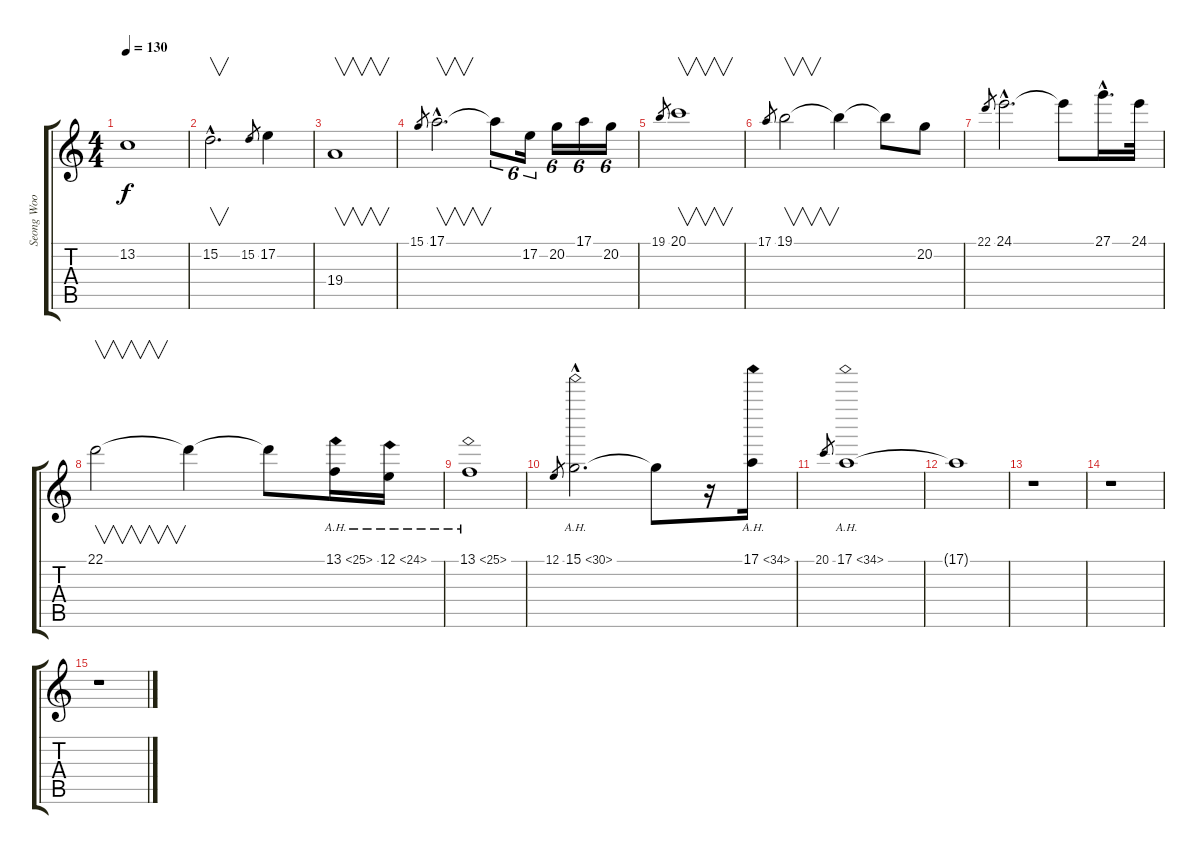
\track ("Seong Woo" "Seong Woo") {instrument flute}
\staff {score tabs}
\tuning (E4 B3 G3 D3 A2 E2) {hide}
\ts (4 4)
\tempo 130
\clef g2
\ks c
13.2.1{dy f} |
15.2{hac}.2{v d} 15.2.8{gr} 17.2.4 |
19.4.1{v} |
15.1.8{gr} 17.1{hac}.2{v d} 17.1{t}.8{tu (6 4)} 17.2.16{tu (6 4)} 20.2.16{tu (6 4)} 17.1.16{tu (6 4)} 20.2.16{tu (6 4)} |
19.1.8{gr} 20.1.1{v} |
17.1.8{gr} 19.1.2{v} 19.1{t}.4 19.1{t}.8 20.2.8 |
22.1.8{gr} 24.1{hac}.2{d} 24.1{t}.8 27.1{hac}.16{d} 24.1.32 |
22.1.2{v} 22.1{t}.4 22.1{t}.8 13.1{ah 12}.16 12.1{ah 12}.16 |
13.1{ah 12}.1 |
12.1.8{gr} 15.1{ah 15 hac}.2{d} 15.1{t}.8 r.16 17.1{ah 17}.16 |
20.1.8{gr} 17.1{ah 17}.1 |
17.1{t}.1{volume 4} |
r.1 |
r.1 |
r.1
